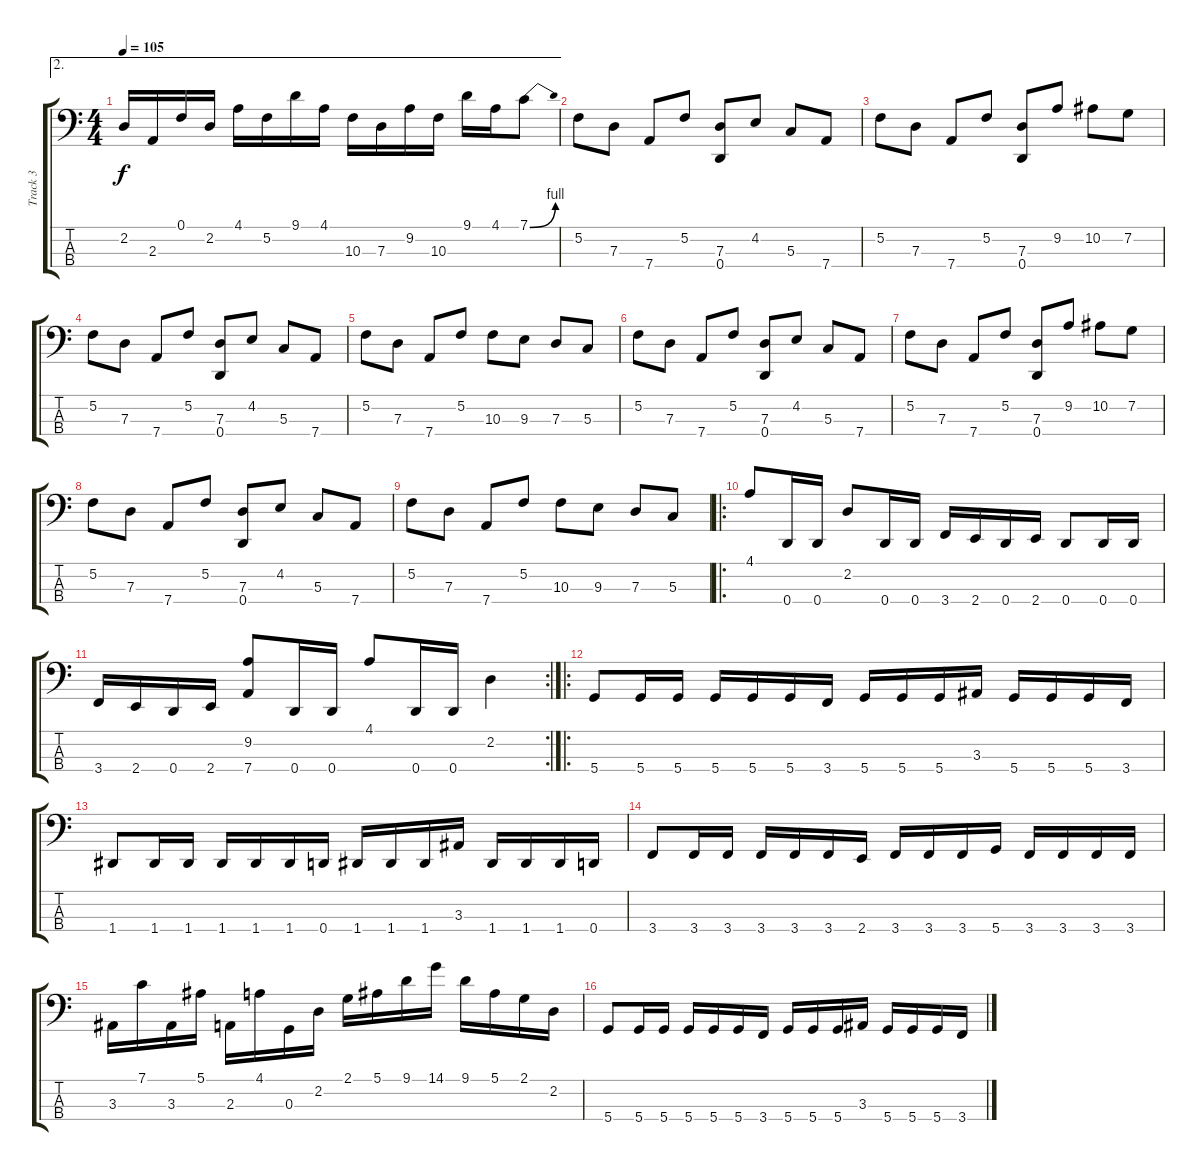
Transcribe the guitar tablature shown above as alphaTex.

\track ("Track 3" "Track 3") {instrument electricbasspick}
\staff {score tabs}
\tuning (F2 C2 G1 D1) {hide}
\ae 2
\ts (4 4)
\tempo 105
\clef f4
\ks c
2.2.16{dy f} 2.3.16 0.1.16 2.2.16 4.1.16 5.2.16 9.1.16 4.1.16 10.3.16 7.3.16 9.2.16 10.3.16 9.1.16 4.1.16 7.1{be (bend 0 0 60 4)}.8 |
5.2.8 7.3.8 7.4.8 5.2.8 (7.3 0.4).8 4.2.8 5.3.8 7.4.8 |
5.2.8 7.3.8 7.4.8 5.2.8 (7.3 0.4).8 9.2.8 10.2.8 7.2.8 |
5.2.8 7.3.8 7.4.8 5.2.8 (7.3 0.4).8 4.2.8 5.3.8 7.4.8 |
5.2.8 7.3.8 7.4.8 5.2.8 10.3.8 9.3.8 7.3.8 5.3.8 |
5.2.8 7.3.8 7.4.8 5.2.8 (7.3 0.4).8 4.2.8 5.3.8 7.4.8 |
5.2.8 7.3.8 7.4.8 5.2.8 (7.3 0.4).8 9.2.8 10.2.8 7.2.8 |
5.2.8 7.3.8 7.4.8 5.2.8 (7.3 0.4).8 4.2.8 5.3.8 7.4.8 |
5.2.8 7.3.8 7.4.8 5.2.8 10.3.8 9.3.8 7.3.8 5.3.8 |
\ro
4.1.8 0.4.16 0.4.16 2.2.8 0.4.16 0.4.16 3.4.16 2.4.16 0.4.16 2.4.16 0.4.8 0.4.16 0.4.16 |
\rc 2
3.4.16 2.4.16 0.4.16 2.4.16 (9.2 7.4).8 0.4.16 0.4.16 4.1.8 0.4.16 0.4.16 2.2.4 |
\ro
5.4.8 5.4.16 5.4.16 5.4.16 5.4.16 5.4.16 3.4.16 5.4.16 5.4.16 5.4.16 3.3.16 5.4.16 5.4.16 5.4.16 3.4.16 |
1.4.8 1.4.16 1.4.16 1.4.16 1.4.16 1.4.16 0.4.16 1.4.16 1.4.16 1.4.16 3.3.16 1.4.16 1.4.16 1.4.16 0.4.16 |
3.4.8 3.4.16 3.4.16 3.4.16 3.4.16 3.4.16 2.4.16 3.4.16 3.4.16 3.4.16 5.4.16 3.4.16 3.4.16 3.4.16 3.4.16 |
3.3.16 7.1.16 3.3.16 5.1.16 2.3.16 4.1.16 0.3.16 2.2.16 2.1.16 5.1.16 9.1.16 14.1.16 9.1.16 5.1.16 2.1.16 2.2.16 |
5.4.8 5.4.16 5.4.16 5.4.16 5.4.16 5.4.16 3.4.16 5.4.16 5.4.16 5.4.16 3.3.16 5.4.16 5.4.16 5.4.16 3.4.16
